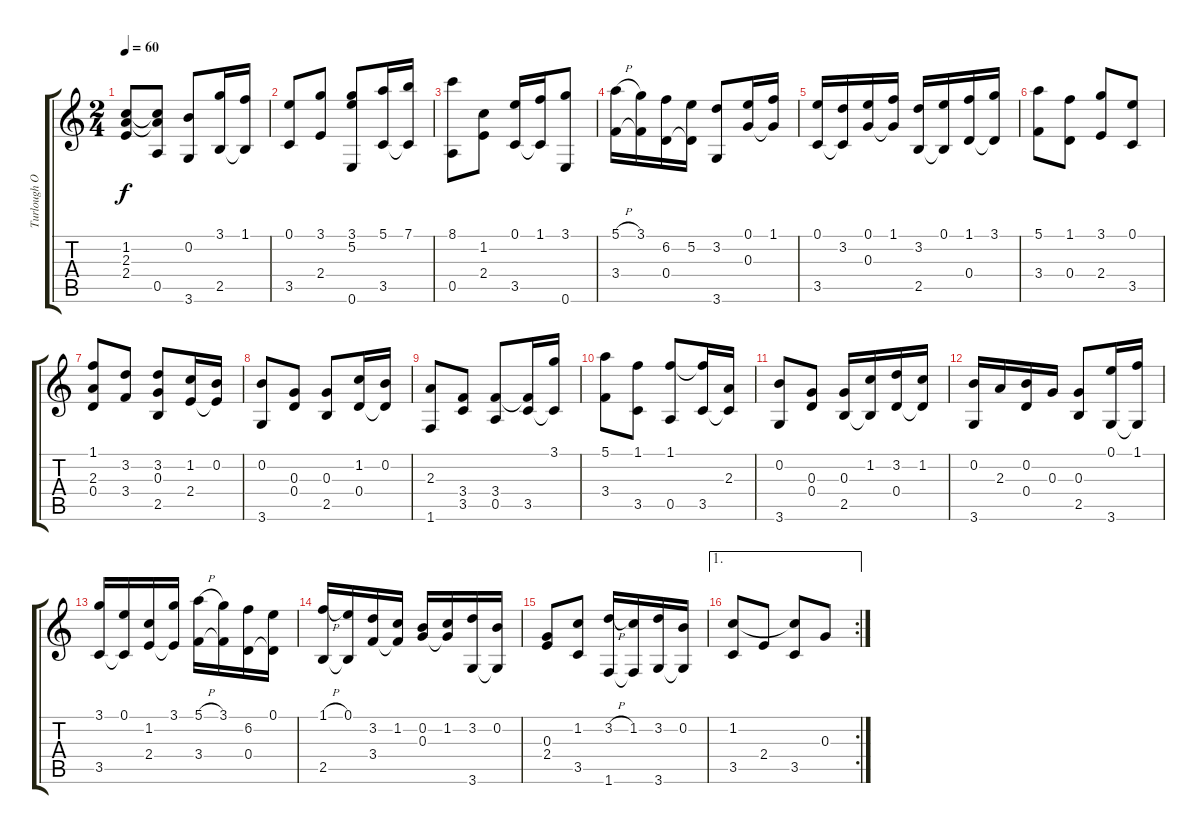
\track ("Turlough O'Carolan" "Turlough O") {instrument acousticguitarsteel}
\staff {score tabs}
\tuning (E4 B3 G3 D3 A2 E2) {hide}
\ts (2 4)
\tempo 60
\clef g2
\ks c
(1.2 2.3 2.4).8{dy f} (1.2{t} 2.3{t} 0.5).8 (0.2 3.6).8 (3.1 2.5).16 (1.1 2.5{t}).16 |
(0.1 3.5).8 (3.1 2.4).8 (3.1 5.2 0.6).8 (5.1 3.5).16 (7.1 3.5{t}).16 |
(8.1 0.5).8 (1.2 2.4).8 (0.1 3.5).16 (1.1 3.5{t}).16 (3.1 0.6).8 |
(5.1{h} 3.4).16 (3.1 3.4{t}).16 (6.2 0.4).16 (5.2 0.4{t}).16 (3.2 3.6).8 (0.1 0.3).16 (1.1 0.3{t}).16 |
(0.1 3.5).16 (3.2 3.5{t}).16 (0.1 0.3).16 (1.1 0.3{t}).16 (3.2 2.5).16 (0.1 2.5{t}).16 (1.1 0.4).16 (3.1 0.4{t}).16 |
(5.1 3.4).8 (1.1 0.4).8 (3.1 2.4).8 (0.1 3.5).8 |
(1.1 2.3 0.4).8 (3.2 3.4).8 (3.2 0.3 2.5).8 (1.2 2.4).16 (0.2 2.4{t}).16 |
(0.2 3.6).8 (0.3 0.4).8 (0.3 2.5).8 (1.2 0.4).16 (0.2 0.4{t}).16 |
(2.3 1.6).8 (3.4 3.5).8 (3.4 0.5).8 (3.4{t} 3.5).16 (3.1 3.5{t}).16 |
(5.1 3.4).8 (1.1 3.5).8 (1.1 0.5).8 (1.1{t} 3.5).16 (2.3 3.5{t}).16 |
(0.2 3.6).8 (0.3 0.4).8 (0.3 2.5).16 (1.2 2.5{t}).16 (3.2 0.4).16 (1.2 0.4{t}).16 |
(0.2 3.6).16 2.3.16 (0.2 0.4).16 0.3.16 (0.3 2.5).8 (0.1 3.6).16 (1.1 3.6{t}).16 |
(3.1 3.5).16 (0.1 3.5{t}).16 (1.2 2.4).16 (3.1 2.4{t}).16 (5.1{h} 3.4).16 (3.1 3.4{t}).16 (6.2 0.4).16 (0.1 0.4{t}).16 |
(1.1{h} 2.5).16 (0.1 2.5{t}).16 (3.2 3.4).16 (1.2 3.4{t}).16 (0.2 0.3).16 (1.2 0.3{t}).16 (3.2 3.6).16 (0.2 3.6{t}).16 |
(0.3 2.4).8 (1.2 3.5).8 (3.2{h} 1.6).16 (1.2 1.6{t}).16 (3.2 3.6).16 (0.2 3.6{t}).16 |
\ae 1
\rc 2
(1.2 3.5).8 2.4.8 (1.2{t} 3.5).8 0.3.8
